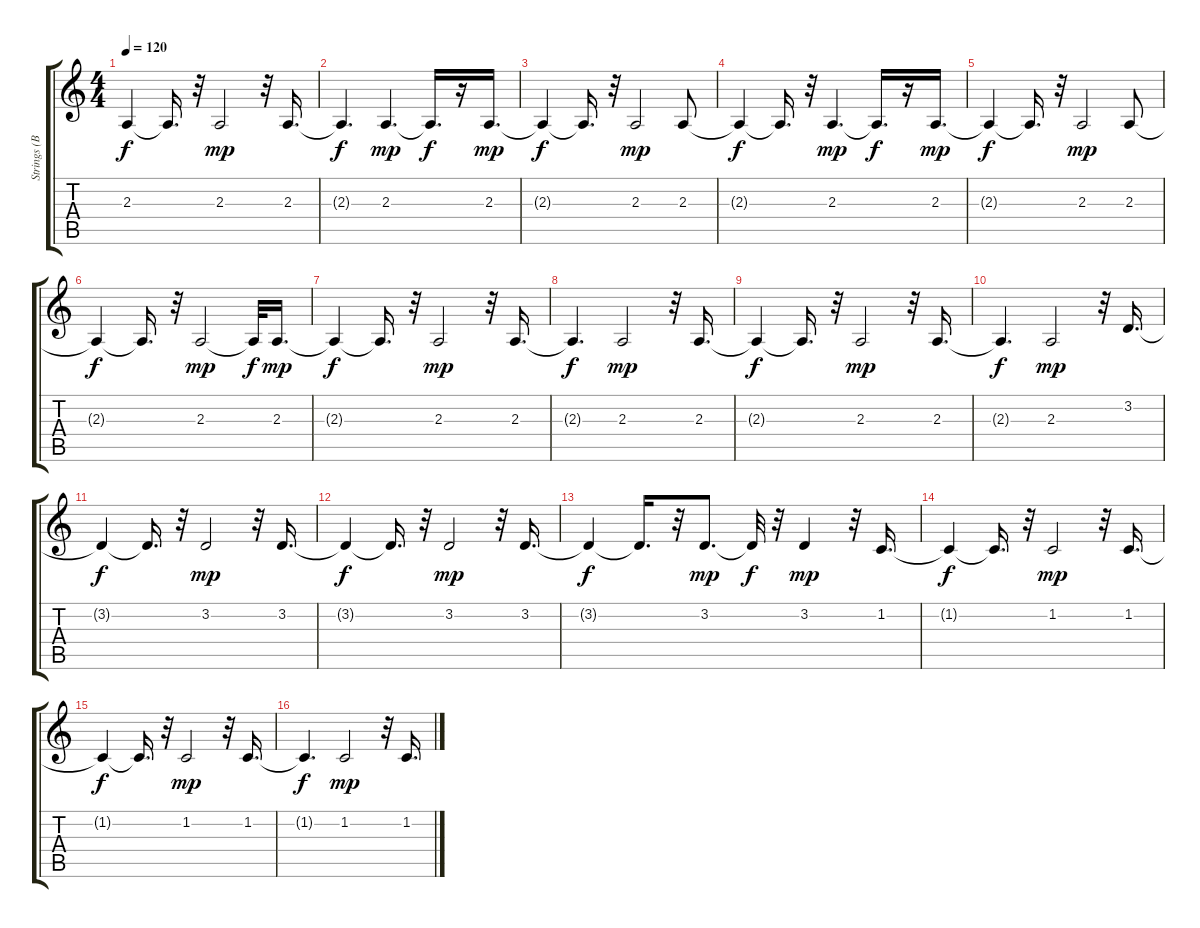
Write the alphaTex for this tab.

\track ("Strings (BB)" "Strings (B") {instrument rockorgan}
\staff {score tabs}
\tuning (E4 B3 G3 D3 A2 E2) {hide}
\ts (4 4)
\tempo 120
\clef g2
\ks c
2.3{t}.4{dy f} 2.3{t}.16{d} r.32 2.3.2{dy mp} r.32 2.3.16{d} |
2.3{t}.4{d dy f} 2.3.4{d dy mp} 2.3{t}.16{d dy f} r.16 2.3.16{d dy mp} |
2.3{t}.4{dy f} 2.3{t}.16{d} r.32 2.3.2{dy mp} 2.3.8 |
2.3{t}.4{dy f} 2.3{t}.16{d} r.32 2.3.4{d dy mp} 2.3{t}.16{d dy f} r.16 2.3.16{d dy mp} |
2.3{t}.4{dy f} 2.3{t}.16{d} r.32 2.3.2{dy mp} 2.3.8 |
2.3{t}.4{dy f} 2.3{t}.16{d} r.32 2.3.2{dy mp} 2.3{t}.32{dy f} 2.3.16{d dy mp} |
2.3{t}.4{dy f} 2.3{t}.16{d} r.32 2.3.2{dy mp} r.32 2.3.16{d} |
2.3{t}.4{d dy f} 2.3.2{dy mp} r.32 2.3.16{d} |
2.3{t}.4{dy f} 2.3{t}.16{d} r.32 2.3.2{dy mp} r.32 2.3.16{d} |
2.3{t}.4{d dy f} 2.3.2{dy mp} r.32 3.2.16{d} |
3.2{t}.4{dy f} 3.2{t}.16{d} r.32 3.2.2{dy mp} r.32 3.2.16{d} |
3.2{t}.4{dy f} 3.2{t}.16{d} r.32 3.2.2{dy mp} r.32 3.2.16{d} |
3.2{t}.4{dy f} 3.2{t}.16{d} r.32 3.2.8{d dy mp} 3.2{t}.32{dy f} r.32 3.2.4{dy mp} r.32 1.2.16{d} |
1.2{t}.4{dy f} 1.2{t}.16{d} r.32 1.2.2{dy mp} r.32 1.2.16{d} |
1.2{t}.4{dy f} 1.2{t}.16{d} r.32 1.2.2{dy mp} r.32 1.2.16{d} |
1.2{t}.4{d dy f} 1.2.2{dy mp} r.32 1.2.16{d}
